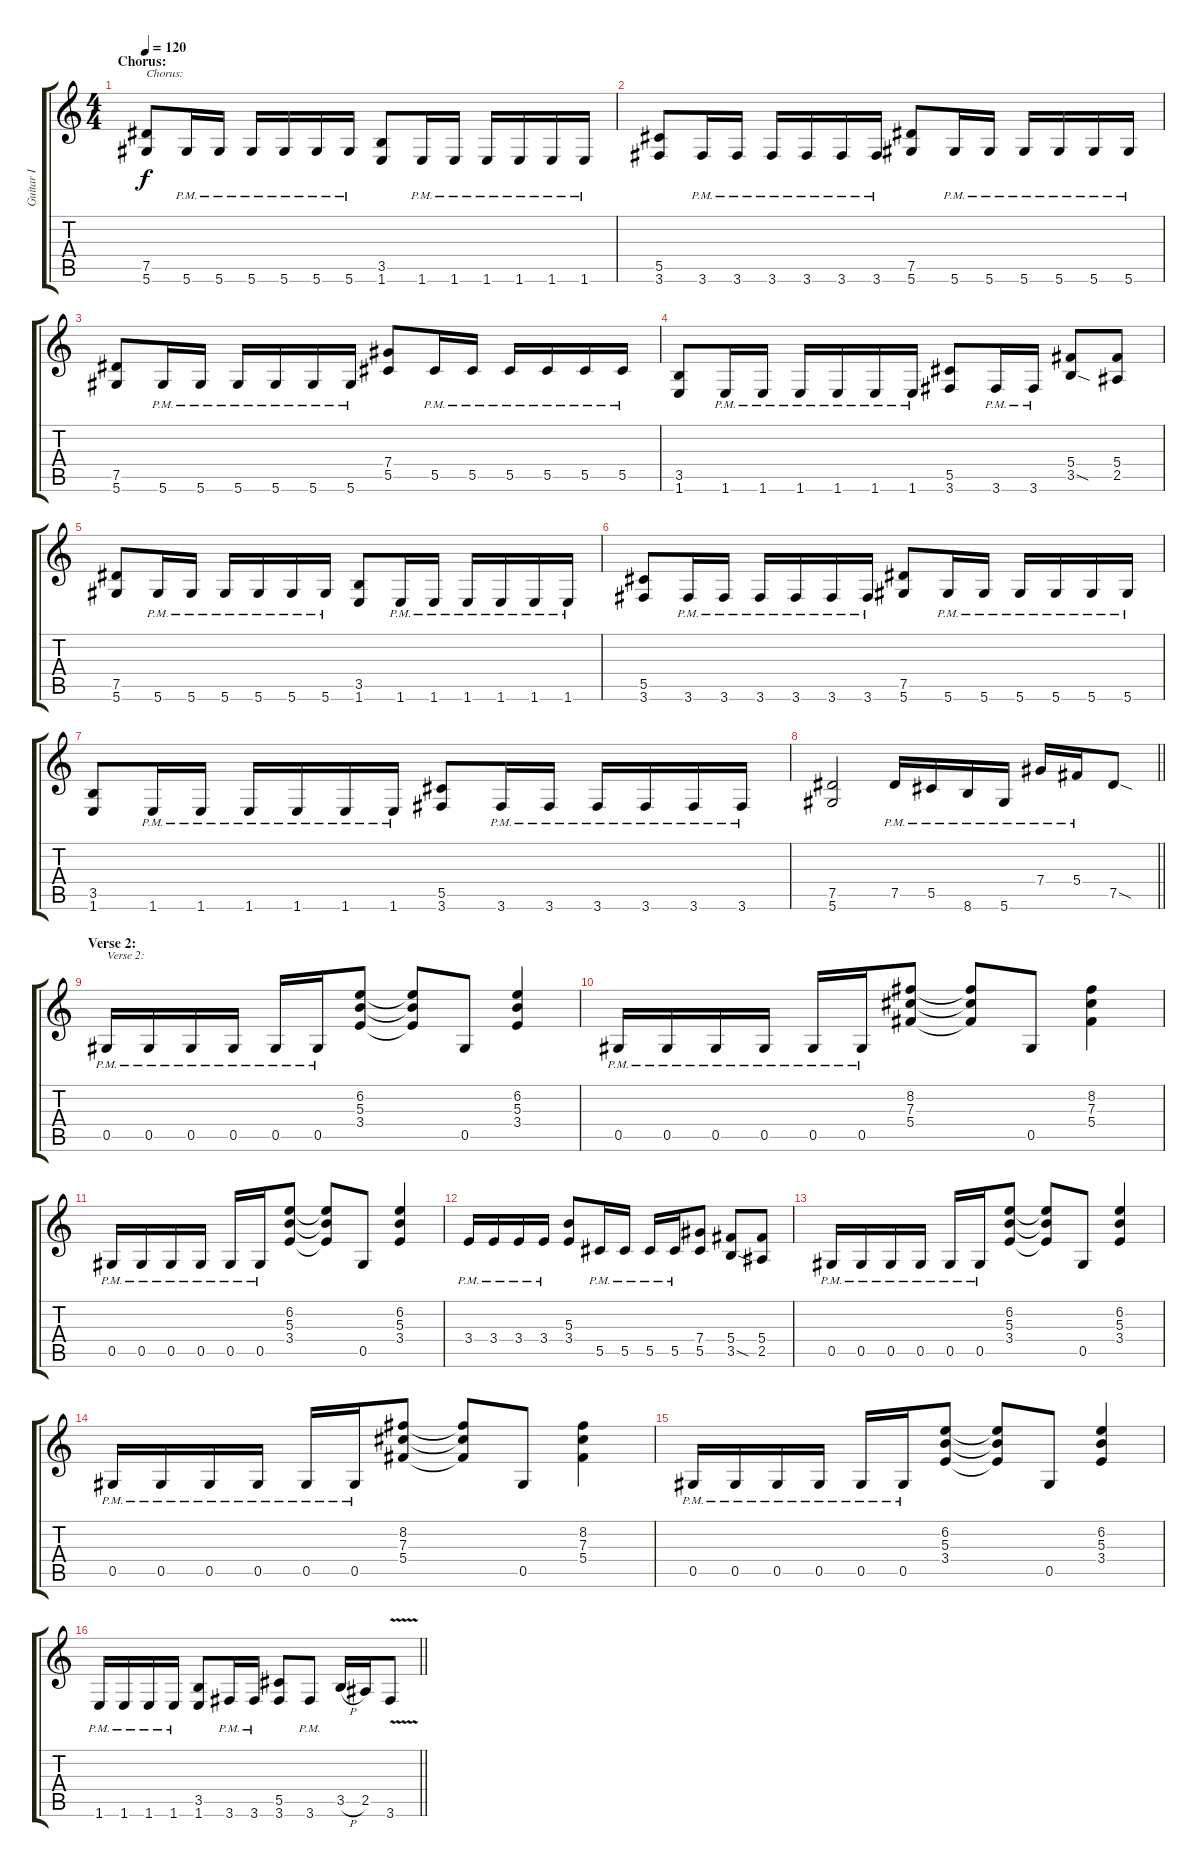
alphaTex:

\track ("Guitar I" "Guitar I") {instrument distortionguitar}
\staff {score tabs}
\tuning (Eb4 Bb3 Gb3 Db3 Ab2 Eb2) {hide}
\ts (4 4)
\section ("" "Chorus:")
\tempo 120
\clef g2
\ks c
(7.5 5.6).8{txt "Chorus:" dy f} 5.6{pm}.16 5.6{pm}.16 5.6{pm}.16 5.6{pm}.16 5.6{pm}.16 5.6{pm}.16 (3.5 1.6).8 1.6{pm}.16 1.6{pm}.16 1.6{pm}.16 1.6{pm}.16 1.6{pm}.16 1.6{pm}.16 |
(5.5 3.6).8 3.6{pm}.16 3.6{pm}.16 3.6{pm}.16 3.6{pm}.16 3.6{pm}.16 3.6{pm}.16 (7.5 5.6).8 5.6{pm}.16 5.6{pm}.16 5.6{pm}.16 5.6{pm}.16 5.6{pm}.16 5.6{pm}.16 |
(7.5 5.6).8 5.6{pm}.16 5.6{pm}.16 5.6{pm}.16 5.6{pm}.16 5.6{pm}.16 5.6{pm}.16 (7.4 5.5).8 5.5{pm}.16 5.5{pm}.16 5.5{pm}.16 5.5{pm}.16 5.5{pm}.16 5.5{pm}.16 |
(3.5 1.6).8 1.6{pm}.16 1.6{pm}.16 1.6{pm}.16 1.6{pm}.16 1.6{pm}.16 1.6{pm}.16 (5.5 3.6).8 3.6{pm}.16 3.6{pm}.16 (5.4 3.5{sod}).8 (5.4 2.5).8 |
(7.5 5.6).8 5.6{pm}.16 5.6{pm}.16 5.6{pm}.16 5.6{pm}.16 5.6{pm}.16 5.6{pm}.16 (3.5 1.6).8 1.6{pm}.16 1.6{pm}.16 1.6{pm}.16 1.6{pm}.16 1.6{pm}.16 1.6{pm}.16 |
(5.5 3.6).8 3.6{pm}.16 3.6{pm}.16 3.6{pm}.16 3.6{pm}.16 3.6{pm}.16 3.6{pm}.16 (7.5 5.6).8 5.6{pm}.16 5.6{pm}.16 5.6{pm}.16 5.6{pm}.16 5.6{pm}.16 5.6{pm}.16 |
(3.5 1.6).8 1.6{pm}.16 1.6{pm}.16 1.6{pm}.16 1.6{pm}.16 1.6{pm}.16 1.6{pm}.16 (5.5 3.6).8 3.6{pm}.16 3.6{pm}.16 3.6{pm}.16 3.6{pm}.16 3.6{pm}.16 3.6{pm}.16 |
\barLineRight lightlight
(7.5 5.6).2 7.5{pm}.16 5.5{pm}.16 8.6{pm}.16 5.6{pm}.16 7.4{pm}.16 5.4{pm}.16 7.5{sod}.8 |
\section ("" "Verse 2:")
0.5{pm}.16{txt "Verse 2:"} 0.5{pm}.16 0.5{pm}.16 0.5{pm}.16 0.5{pm}.16 0.5{pm}.16 (6.2 5.3 3.4).8 (6.2{t} 5.3{t} 3.4{t}).8 0.5.8 (6.2 5.3 3.4).4 |
0.5{pm}.16 0.5{pm}.16 0.5{pm}.16 0.5{pm}.16 0.5{pm}.16 0.5{pm}.16 (8.2 7.3 5.4).8 (8.2{t} 7.3{t} 5.4{t}).8 0.5.8 (8.2 7.3 5.4).4 |
0.5{pm}.16 0.5{pm}.16 0.5{pm}.16 0.5{pm}.16 0.5{pm}.16 0.5{pm}.16 (6.2 5.3 3.4).8 (6.2{t} 5.3{t} 3.4{t}).8 0.5.8 (6.2 5.3 3.4).4 |
3.4{pm}.16 3.4{pm}.16 3.4{pm}.16 3.4{pm}.16 (5.3 3.4).8 5.5{pm}.16 5.5{pm}.16 5.5{pm}.16 5.5{pm}.16 (7.4 5.5).8 (5.4 3.5{sod}).8 (5.4 2.5).8 |
0.5{pm}.16 0.5{pm}.16 0.5{pm}.16 0.5{pm}.16 0.5{pm}.16 0.5{pm}.16 (6.2 5.3 3.4).8 (6.2{t} 5.3{t} 3.4{t}).8 0.5.8 (6.2 5.3 3.4).4 |
0.5{pm}.16 0.5{pm}.16 0.5{pm}.16 0.5{pm}.16 0.5{pm}.16 0.5{pm}.16 (8.2 7.3 5.4).8 (8.2{t} 7.3{t} 5.4{t}).8 0.5.8 (8.2 7.3 5.4).4 |
0.5{pm}.16 0.5{pm}.16 0.5{pm}.16 0.5{pm}.16 0.5{pm}.16 0.5{pm}.16 (6.2 5.3 3.4).8 (6.2{t} 5.3{t} 3.4{t}).8 0.5.8 (6.2 5.3 3.4).4 |
\barLineRight lightlight
1.6{pm}.16 1.6{pm}.16 1.6{pm}.16 1.6{pm}.16 (3.5 1.6).8 3.6{pm}.16 3.6{pm}.16 (5.5 3.6).8 3.6{pm}.8 3.5{h}.16 2.5.16 3.6{v}.8
